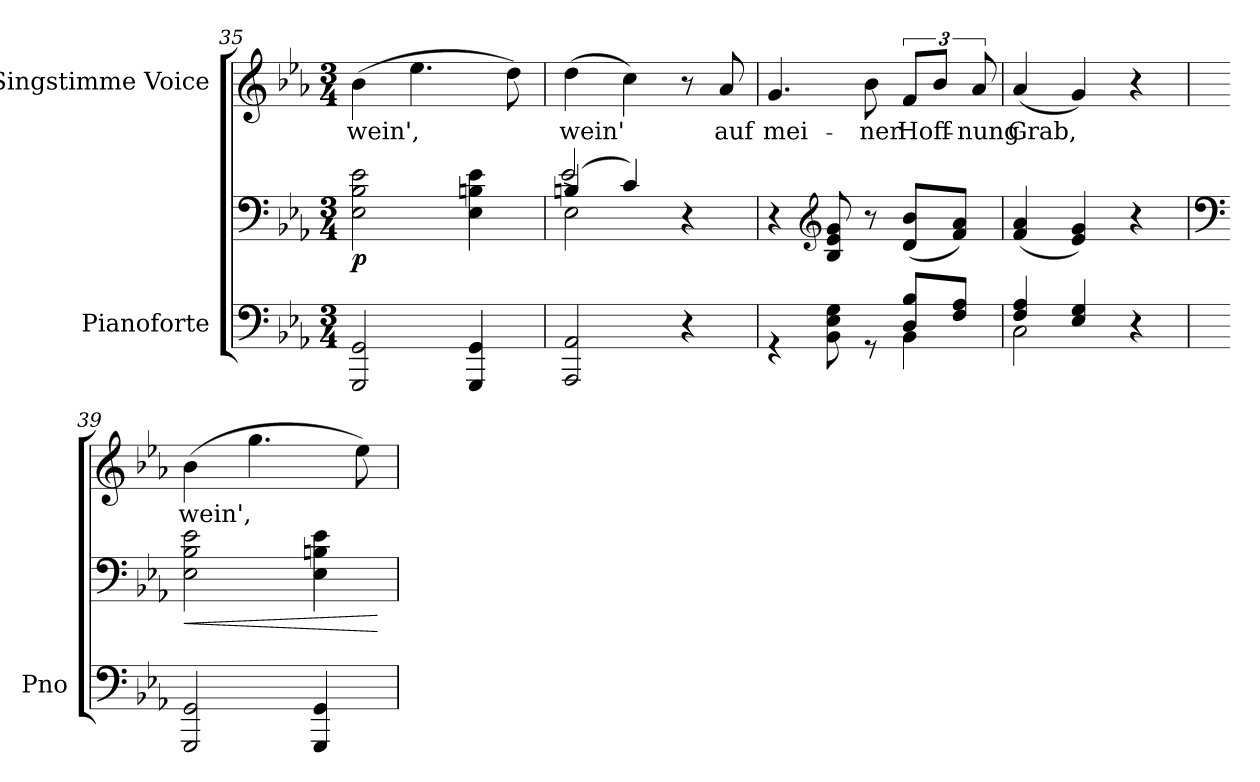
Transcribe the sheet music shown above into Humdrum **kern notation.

**kern	**kern	**dynam	**kern	**text
*part2	*part2	*part2	*part1	*part1
*staff3	*staff2	*staff2/3	*staff1	*staff1
*I"Pianoforte	*	*	*I"Singstimme Voice	*
*I'Pno	*	*	*	*
*clefF4	*clefF4	*	*clefG2	*
*k[b-e-a-]	*k[b-e-a-]	*	*k[b-e-a-]	*
*M3/4	*M3/4	*	*M3/4	*
=35	=35	=35	=35	=35
!	!	!LO:DY:b	!	!LO:LY:b
2GGG/ 2GG/	2E-\ 2B-\ 2e-\	p	(>4b-\	wein',
.	.	.	4.ee-\	.
4GGG/ 4GG/	4E-\ 4Bn\ 4e-\	.	.	.
.	.	.	8dd\)	.
=36	=36	=36	=36	=36
*	*^	*	*	*
*	*	*^	*	*	*
!	!	!	!	!	!	!LO:LY:b
2AAA-/ 2AA-/	(>4Bn/	2e-/	2E-^\	.	(>4dd\	wein'
.	4c/)	.	.	.	4cc\)	.
4r	4r	4ryy	4ryy	.	8r	.
!	!	!	!	!	!	!LO:LY:b
.	.	.	.	.	8a-/	auf
*	*v	*v	*v	*	*	*
=37	=37	=37	=37	=37
*^	*	*	*	*
!	!	!	!	!	!LO:LY:b
4rGG	2ryy	4r	.	4.g/	mei-
*	*	*clefG2	*	*	*
8BB-\ 8E-\ 8G\	.	8B-/ 8e-/ 8g/	.	.	.
!	!	!	!	!	!LO:LY:b
8rGG	.	8r	.	8b-\	-ner
!	!	!	!	!	!LO:LY:b
8D/ 8B-/L	4BB-\	(<8d/ 8b-/L	.	12f/L	Hoff-
.	.	.	.	12b-/J	.
8F/ 8A-/J	.	8f/ 8a-/J)	.	.	.
!	!	!	!	!	!LO:LY:b
.	.	.	.	12a-/	-nung
!!LO:LB:g=z
=38	=38	=38	=38	=38	=38
!	!	!	!	!	!LO:LY:b
4F/ 4A-/	2C\	(<4f/ 4a-/	.	(<4a-/	Grab,
4E-/ 4G/	.	4e-/ 4g/)	.	4g/)	.
4r	4ryy	4r	.	4r	.
*v	*v	*	*	*	*
=39	=39	=39	=39	=39
*	*clefF4	*	*	*
*^	*	*	*	*
!	!	!	!LO:HP:b	!	!LO:LY:b
*v	*v	*	*	*	*
2GGG/ 2GG/	2E-\ 2B-\ 2e-\	<	(>4b-\	wein',
.	.	.	4.gg\	.
4GGG/ 4GG/	4E-\ 4Bn\ 4e-\	.	.	.
.	.	.	8ee-\)	.
.	.	[	.	.
=	=	=	=	=
*-	*-	*-	*-	*-
